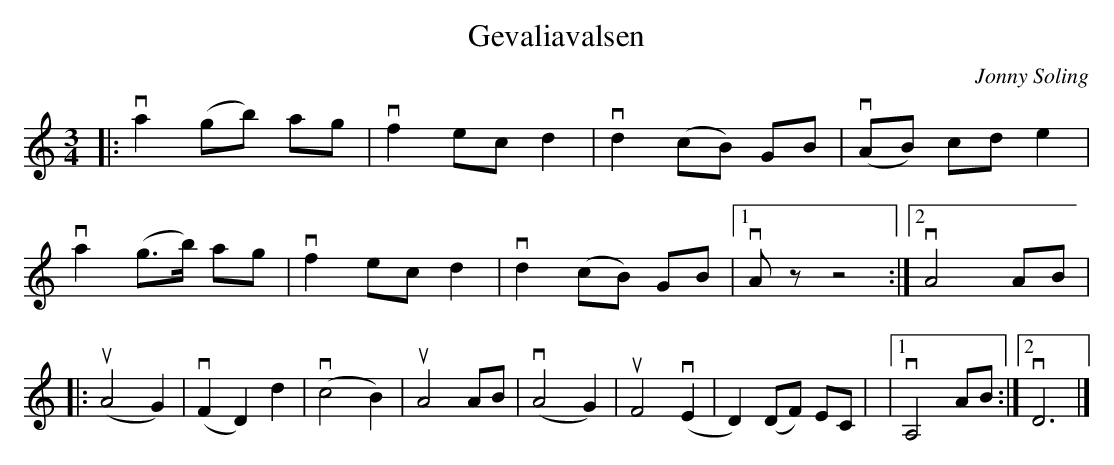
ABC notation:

X:1
T:Gevaliavalsen
C:Jonny Soling
M:3/4
L:1/8
K:Am
|:va2 (gb) ag | vf2 ec d2 | vd2 (cB) GB | (vAB) cd e2 |
va2 (g>b) ag | vf2 ec d2 | vd2 (cB) GB |1 vA z z4 :|2 vA4 AB |
|:(uA4 G2) | v(F2 D2) d2 | (vc4 B2) | uA4 AB | (vA4 G2) | uF4 (vE2 | D2) (DF) EC | |1 vA,4 AB :|2 vD6 |]
